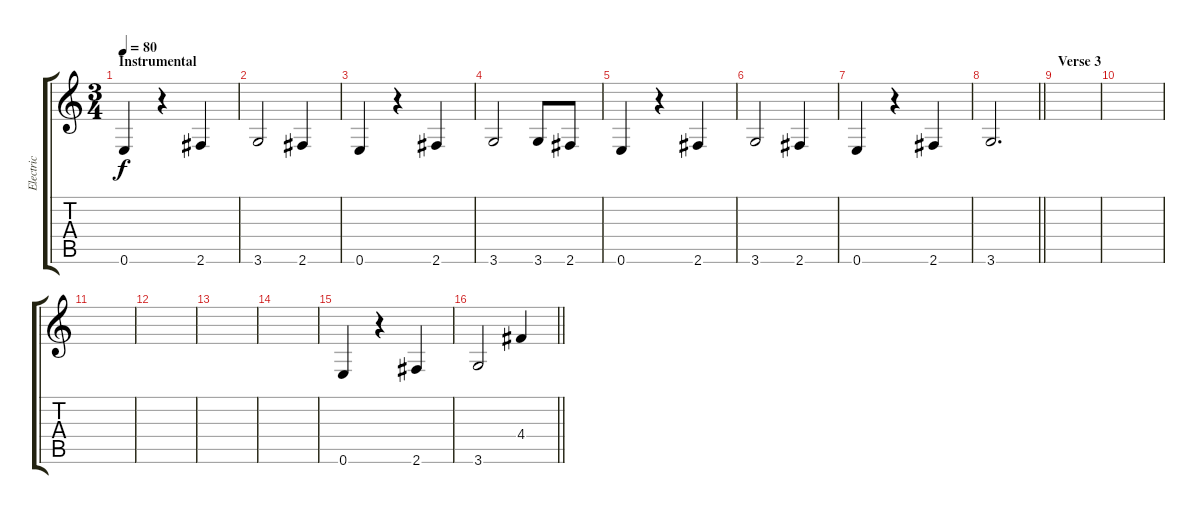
\track ("Electric" "Electric") {instrument overdrivenguitar}
\staff {score tabs}
\tuning (E4 B3 G3 D3 A2 E2) {hide}
\ts (3 4)
\section ("" "Instrumental")
\tempo 80
\clef g2
\ks c
0.6.4{dy f} r.4 2.6.4 |
3.6.2 2.6.4 |
0.6.4 r.4 2.6.4 |
3.6.2 3.6.8 2.6.8 |
0.6.4 r.4 2.6.4 |
3.6.2 2.6.4 |
0.6.4 r.4 2.6.4 |
\barLineRight lightlight
3.6.2{d} |
\section ("" "Verse 3")
|
|
|
|
|
|
0.6.4 r.4 2.6.4 |
\barLineRight lightlight
3.6.2 4.4.4
